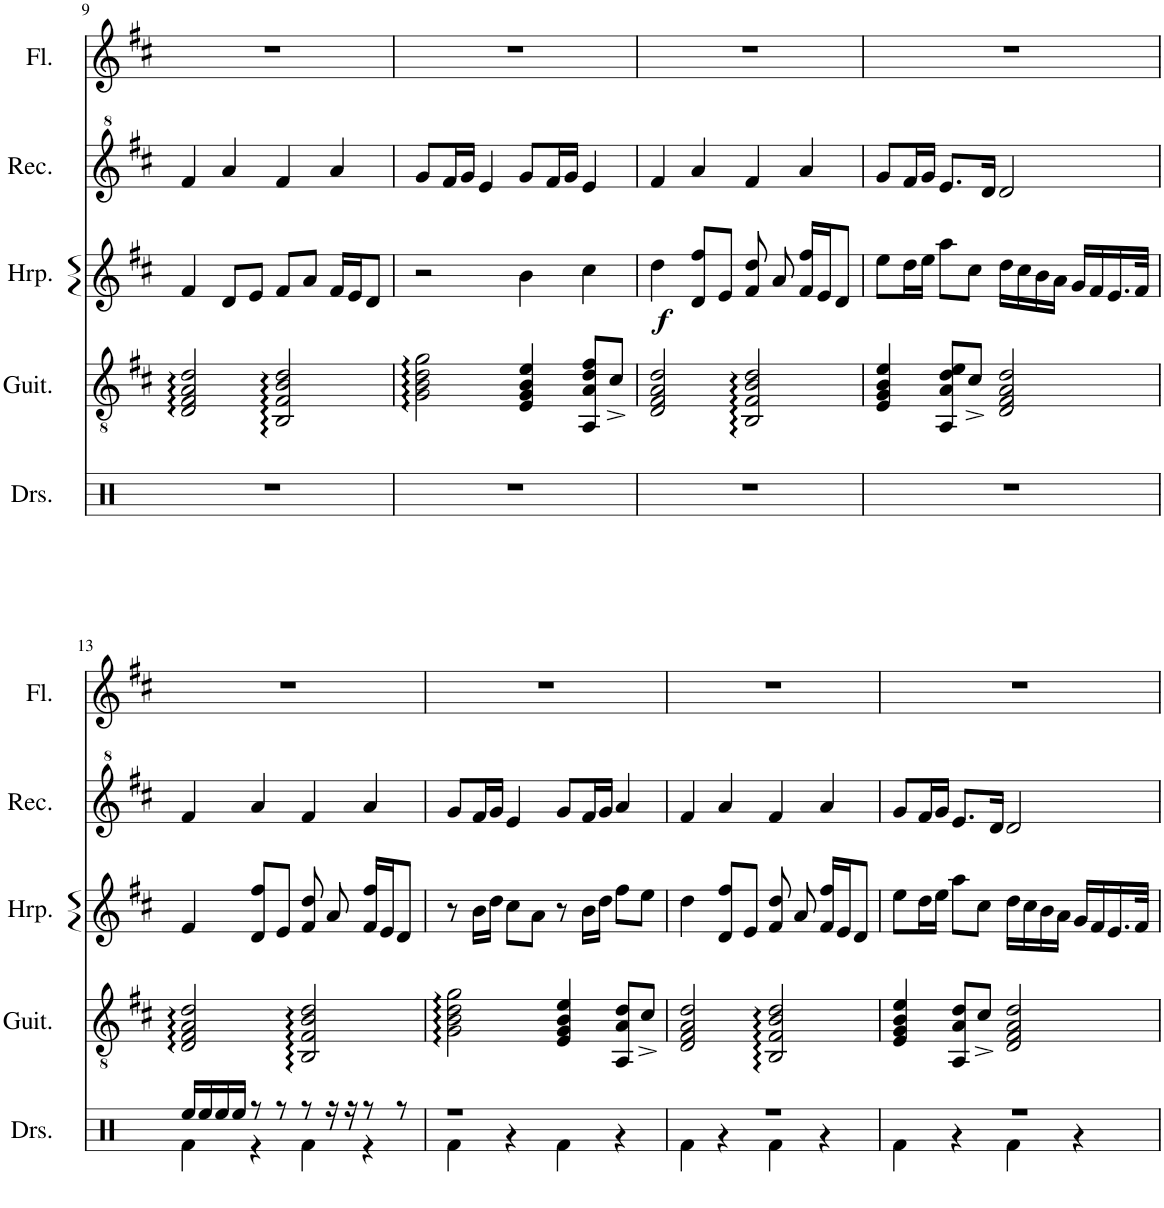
**kern	**kern	**kern	**dynam	**kern	**kern
*part5	*part4	*part3	*part3	*part2	*part1
*staff5	*staff4	*staff3	*staff3	*staff2	*staff1
*I"Drumset	*I"Classical Guitar	*I"Harp	*	*I"Recorder	*I"Flute
*I'Drs.	*I'Guit.	*I'Hrp.	*	*I'Rec.	*I'Fl.
!!LO:PB:g=z
*clefX	*clefGv2	*clefG2	*	*clefG^2	*clefG2
*k[]	*k[f#c#]	*k[f#c#]	*	*k[f#c#]	*k[f#c#]
*M4/4	*M4/4	*M4/4	*	*M4/4	*M4/4
*met(c)	*met(c)	*met(c)	*	*met(c)	*met(c)
=9	=9	=9	=9	=9	=9
1r	2D/:: 2F#/:: 2A/:: 2d/::	4f#/	.	4ff#/	1r
.	.	8d/L	.	4aa/	.
.	.	8e/J	.	.	.
.	2BB/:: 2F#/:: 2B/:: 2d/::	8f#/L	.	4ff#/	.
.	.	8a/J	.	.	.
.	.	16f#/LL	.	4aa/	.
.	.	16e/J	.	.	.
.	.	8d/J	.	.	.
=10	=10	=10	=10	=10	=10
1r	2G\:: 2B\:: 2d\:: 2g\::	2r	.	8gg/L	1r
.	.	.	.	16ff#/L	.
.	.	.	.	16gg/JJ	.
.	.	.	.	4ee/	.
.	4E/ 4G/ 4B/ 4e/	4b\	.	8gg/L	.
.	.	.	.	16ff#/L	.
.	.	.	.	16gg/JJ	.
.	8AA/ 8A/ 8d/ 8f#/L	4cc#\	.	4ee/	.
.	8c#^/J	.	.	.	.
=11	=11	=11	=11	=11	=11
!	!	!	!LO:DY:b	!	!
1r	2D/ 2F#/ 2A/ 2d/	4dd\	f	4ff#/	1r
.	.	8d/ 8ff#/L	.	4aa/	.
.	.	8e/J	.	.	.
.	2BB/:: 2F#/:: 2B/:: 2d/::	8f#/ 8dd/	.	4ff#/	.
.	.	8a/	.	.	.
.	.	16f#/ 16ff#/LL	.	4aa/	.
.	.	16e/J	.	.	.
.	.	8d/J	.	.	.
=12	=12	=12	=12	=12	=12
1r	4E/ 4G/ 4B/ 4e/	8ee\L	.	8gg/L	1r
.	.	16dd\L	.	16ff#/L	.
.	.	16ee\JJ	.	16gg/JJ	.
.	8AA/ 8A/ 8d/ 8e/L	8aa\L	.	8.ee/L	.
.	8c#^/J	8cc#\J	.	.	.
.	.	.	.	16dd/Jk	.
.	2D/ 2F#/ 2A/ 2d/	16dd\LL	.	2dd/	.
.	.	16cc#\	.	.	.
.	.	16b\	.	.	.
.	.	16a\JJ	.	.	.
.	.	16g/LL	.	.	.
.	.	16f#/	.	.	.
.	.	16.e/	.	.	.
.	.	32f#/JJk	.	.	.
!!LO:LB:g=z
=13	=13	=13	=13	=13	=13
*^	*	*	*	*	*
16Ree/LL	4Rf\	2D/:: 2F#/:: 2A/:: 2d/::	4f#/	.	4ff#/	1r
16Ree/	.	.	.	.	.	.
16Ree/	.	.	.	.	.	.
16Ree/JJ	.	.	.	.	.	.
8r	4r	.	8d/ 8ff#/L	.	4aa/	.
8r	.	.	8e/J	.	.	.
8r	4Rf\	2BB/:: 2F#/:: 2B/:: 2d/::	8f#/ 8dd/	.	4ff#/	.
16r	.	.	8a/	.	.	.
16r	.	.	.	.	.	.
8r	4r	.	16f#/ 16ff#/LL	.	4aa/	.
.	.	.	16e/J	.	.	.
8r	.	.	8d/J	.	.	.
=14	=14	=14	=14	=14	=14	=14
1r	4Rf\	2G\:: 2B\:: 2d\:: 2g\::	8r	.	8gg/L	1r
.	.	.	16b\LL	.	16ff#/L	.
.	.	.	16dd\JJ	.	16gg/JJ	.
.	4r	.	8cc#\L	.	4ee/	.
.	.	.	8a\J	.	.	.
.	4Rf\	4E/ 4G/ 4B/ 4e/	8r	.	8gg/L	.
.	.	.	16b\LL	.	16ff#/L	.
.	.	.	16dd\JJ	.	16gg/JJ	.
.	4r	8AA/ 8A/ 8d/L	8ff#\L	.	4aa/	.
.	.	8c#^/J	8ee\J	.	.	.
=15	=15	=15	=15	=15	=15	=15
1r	4Rf\	2D/ 2F#/ 2A/ 2d/	4dd\	.	4ff#/	1r
.	4r	.	8d/ 8ff#/L	.	4aa/	.
.	.	.	8e/J	.	.	.
.	4Rf\	2BB/:: 2F#/:: 2B/:: 2d/::	8f#/ 8dd/	.	4ff#/	.
.	.	.	8a/	.	.	.
.	4r	.	16f#/ 16ff#/LL	.	4aa/	.
.	.	.	16e/J	.	.	.
.	.	.	8d/J	.	.	.
=16	=16	=16	=16	=16	=16	=16
1r	4Rf\	4E/ 4G/ 4B/ 4e/	8ee\L	.	8gg/L	1r
.	.	.	16dd\L	.	16ff#/L	.
.	.	.	16ee\JJ	.	16gg/JJ	.
.	4r	8AA/ 8A/ 8d/L	8aa\L	.	8.ee/L	.
.	.	8c#^/J	8cc#\J	.	.	.
.	.	.	.	.	16dd/Jk	.
.	4Rf\	2D/ 2F#/ 2A/ 2d/	16dd\LL	.	2dd/	.
.	.	.	16cc#\	.	.	.
.	.	.	16b\	.	.	.
.	.	.	16a\JJ	.	.	.
.	4r	.	16g/LL	.	.	.
.	.	.	16f#/	.	.	.
.	.	.	16.e/	.	.	.
.	.	.	32f#/JJk	.	.	.
*v	*v	*	*	*	*	*
=	=	=	=	=	=
*-	*-	*-	*-	*-	*-
